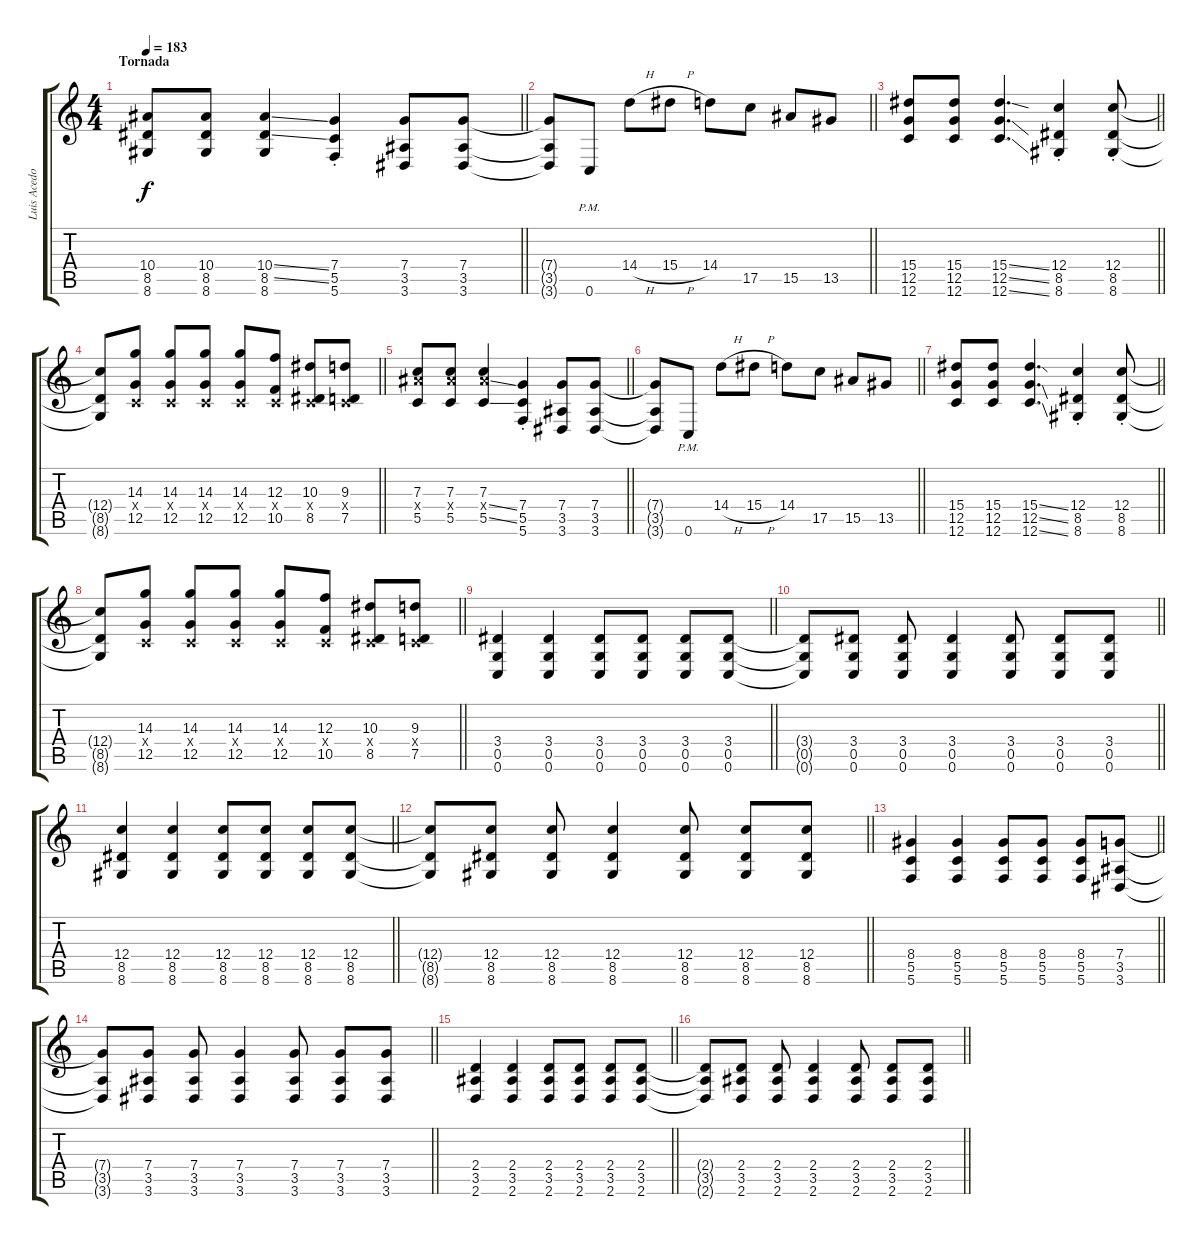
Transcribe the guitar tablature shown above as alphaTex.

\track ("Luis Acedo" "Luis Acedo") {instrument distortionguitar}
\staff {score tabs}
\tuning (D4 A3 F3 C3 G2 C2) {hide}
\ts (4 4)
\section ("" "Tornada")
\tempo 183
\clef g2
\barLineRight lightlight
\ks c
(10.4 8.5 8.6).8{dy f} (10.4 8.5 8.6).8 (10.4{ss} 8.5{ss} 8.6).4 (7.4{st} 5.5{st} 5.6{st}).4 (7.4 3.5 3.6).8 (7.4 3.5 3.6).8 |
\barLineRight lightlight
(7.4{t} 3.5{t} 3.6{t}).8 0.6{pm}.8 14.4{h}.8 15.4{h}.8 14.4.8 17.5.8 15.5.8 13.5.8 |
\barLineRight lightlight
(15.4 12.5 12.6).8 (15.4 12.5 12.6).8 (15.4{ss} 12.5{ss} 12.6{ss}).4{d} (12.4{st} 8.5{st} 8.6{st}).4 (12.4{st} 8.5{st} 8.6{st}).8 |
\barLineRight lightlight
(12.4{t} 8.5{t} 8.6{t}).8 (14.3 0.4{x} 12.5).8 (14.3 0.4{x} 12.5).8 (14.3 0.4{x} 12.5).8 (14.3 0.4{x} 12.5).8 (12.3 0.4{x} 10.5).8 (10.3 0.4{x} 8.5).8 (9.3 0.4{x} 7.5).8 |
\barLineRight lightlight
(7.3 10.4{x} 5.5).8 (7.3 10.4{x} 5.5).8 (7.3 10.4{ss x} 5.5{ss}).4 (7.4{st} 5.5{st} 5.6{st}).4 (7.4 3.5 3.6).8 (7.4 3.5 3.6).8 |
\barLineRight lightlight
(7.4{t} 3.5{t} 3.6{t}).8 0.6{pm}.8 14.4{h}.8 15.4{h}.8 14.4.8 17.5.8 15.5.8 13.5.8 |
\barLineRight lightlight
(15.4 12.5 12.6).8 (15.4 12.5 12.6).8 (15.4{ss} 12.5{ss} 12.6{ss}).4{d} (12.4{st} 8.5{st} 8.6{st}).4 (12.4{st} 8.5{st} 8.6{st}).8 |
\barLineRight lightlight
(12.4{t} 8.5{t} 8.6{t}).8 (14.3 0.4{x} 12.5).8 (14.3 0.4{x} 12.5).8 (14.3 0.4{x} 12.5).8 (14.3 0.4{x} 12.5).8 (12.3 0.4{x} 10.5).8 (10.3 0.4{x} 8.5).8 (9.3 0.4{x} 7.5).8 |
\barLineRight lightlight
(3.4 0.5 0.6).4 (3.4 0.5 0.6).4 (3.4 0.5 0.6).8 (3.4 0.5 0.6).8 (3.4 0.5 0.6).8 (3.4 0.5 0.6).8 |
\barLineRight lightlight
(3.4{t} 0.5{t} 0.6{t}).8 (3.4 0.5 0.6).8 (3.4 0.5 0.6).8 (3.4 0.5 0.6).4 (3.4 0.5 0.6).8 (3.4 0.5 0.6).8 (3.4 0.5 0.6).8 |
\barLineRight lightlight
(12.4 8.5 8.6).4 (12.4 8.5 8.6).4 (12.4 8.5 8.6).8 (12.4 8.5 8.6).8 (12.4 8.5 8.6).8 (12.4 8.5 8.6).8 |
\barLineRight lightlight
(12.4{t} 8.5{t} 8.6{t}).8 (12.4 8.5 8.6).8 (12.4 8.5 8.6).8 (12.4 8.5 8.6).4 (12.4 8.5 8.6).8 (12.4 8.5 8.6).8 (12.4 8.5 8.6).8 |
\barLineRight lightlight
(8.4 5.5 5.6).4 (8.4 5.5 5.6).4 (8.4 5.5 5.6).8 (8.4 5.5 5.6).8 (8.4 5.5 5.6).8 (7.4 3.5 3.6).8 |
\barLineRight lightlight
(7.4{t} 3.5{t} 3.6{t}).8 (7.4 3.5 3.6).8 (7.4 3.5 3.6).8 (7.4 3.5 3.6).4 (7.4 3.5 3.6).8 (7.4 3.5 3.6).8 (7.4 3.5 3.6).8 |
\barLineRight lightlight
(2.4 3.5 2.6).4 (2.4 3.5 2.6).4 (2.4 3.5 2.6).8 (2.4 3.5 2.6).8 (2.4 3.5 2.6).8 (2.4 3.5 2.6).8 |
\barLineRight lightlight
(2.4{t} 3.5{t} 2.6{t}).8 (2.4 3.5 2.6).8 (2.4 3.5 2.6).8 (2.4 3.5 2.6).4 (2.4 3.5 2.6).8 (2.4 3.5 2.6).8 (2.4 3.5 2.6).8
